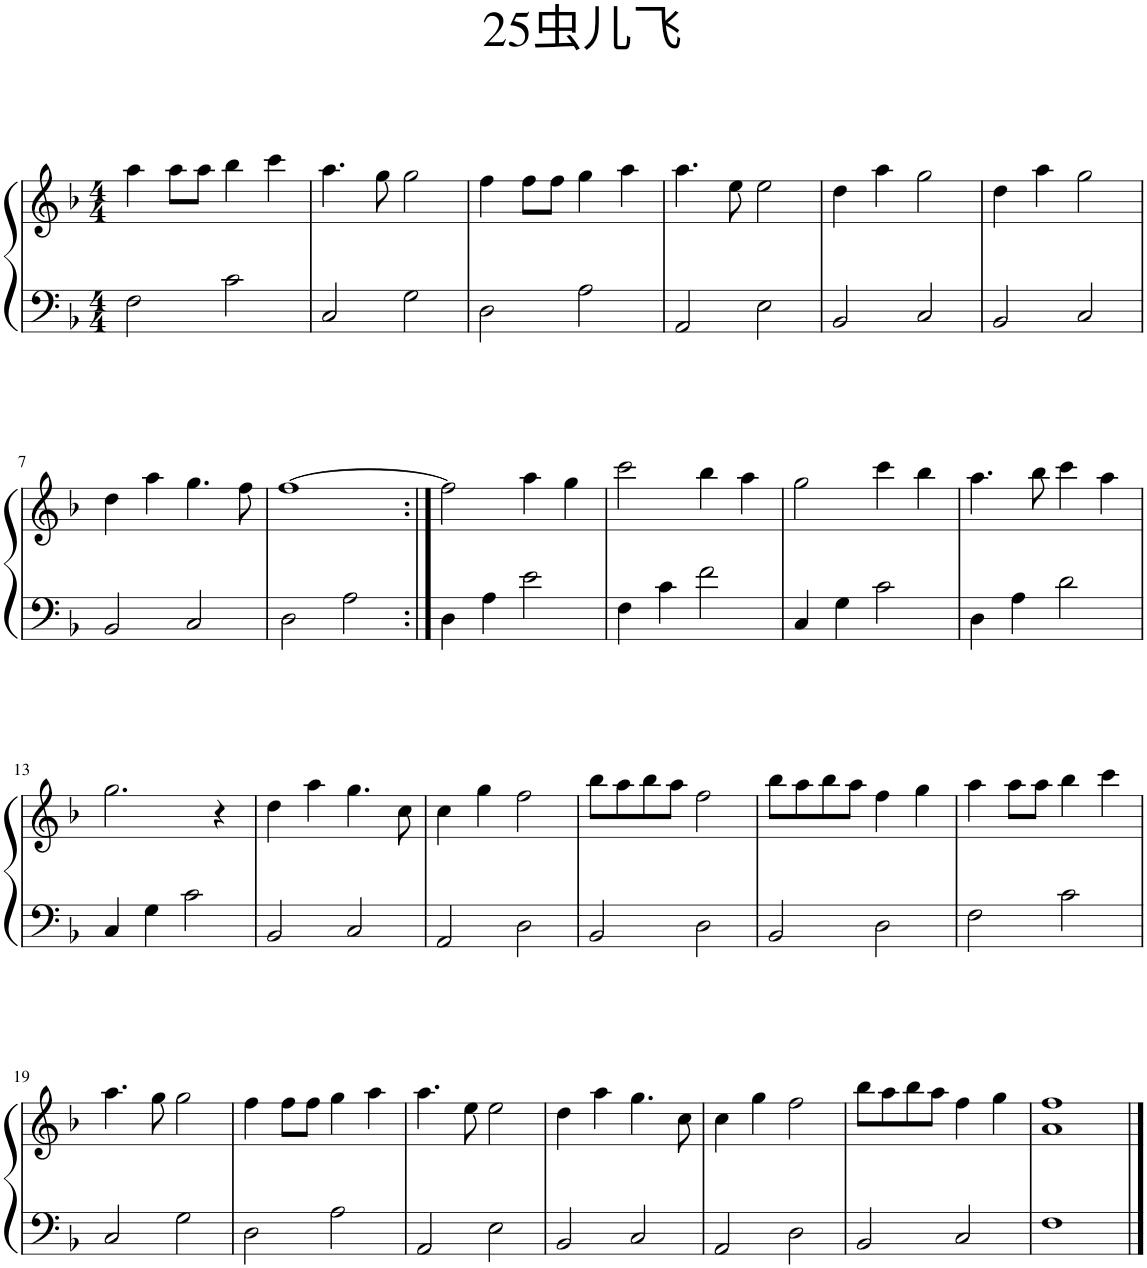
**kern	**kern
*part1	*part1
*staff2	*staff1
*I"钢琴	*
*clefF4	*clefG2
*k[b-]	*k[b-]
*M4/4	*M4/4
=1	=1
2F\	4aa\
.	8aa\L
.	8aa\J
2c\	4bb-\
.	4ccc\
=2	=2
2C/	4.aa\
.	8gg\
2G\	2gg\
=3	=3
2D\	4ff\
.	8ff\L
.	8ff\J
2A\	4gg\
.	4aa\
=4	=4
2AA/	4.aa\
.	8ee\
2E\	2ee\
=5	=5
2BB-/	4dd\
.	4aa\
2C/	2gg\
=6	=6
2BB-/	4dd\
.	4aa\
2C/	2gg\
!!LO:LB:g=z
=7	=7
2BB-/	4dd\
.	4aa\
2C/	4.gg\
.	8ff\
=8	=8
2D\	[1ff
2A\	.
=9:|!	=9:|!
4D\	2ff\]
4A\	.
2e\	4aa\
.	4gg\
=10	=10
4F\	2ccc\
4c\	.
2f\	4bb-\
.	4aa\
=11	=11
4C/	2gg\
4G\	.
2c\	4ccc\
.	4bb-\
=12	=12
4D\	4.aa\
4A\	.
.	8bb-\
2d\	4ccc\
.	4aa\
!!LO:LB:g=z
=13	=13
4C/	2.gg\
4G\	.
2c\	.
.	4r
=14	=14
2BB-/	4dd\
.	4aa\
2C/	4.gg\
.	8cc\
=15	=15
2AA/	4cc\
.	4gg\
2D\	2ff\
=16	=16
2BB-/	8bb-\L
.	8aa\
.	8bb-\
.	8aa\J
2D\	2ff\
=17	=17
2BB-/	8bb-\L
.	8aa\
.	8bb-\
.	8aa\J
2D\	4ff\
.	4gg\
=18	=18
2F\	4aa\
.	8aa\L
.	8aa\J
2c\	4bb-\
.	4ccc\
!!LO:LB:g=z
=19	=19
2C/	4.aa\
.	8gg\
2G\	2gg\
=20	=20
2D\	4ff\
.	8ff\L
.	8ff\J
2A\	4gg\
.	4aa\
=21	=21
2AA/	4.aa\
.	8ee\
2E\	2ee\
=22	=22
2BB-/	4dd\
.	4aa\
2C/	4.gg\
.	8cc\
=23	=23
2AA/	4cc\
.	4gg\
2D\	2ff\
=24	=24
2BB-/	8bb-\L
.	8aa\
.	8bb-\
.	8aa\J
2C/	4ff\
.	4gg\
=25	=25
1F	1a 1ff
==	==
*-	*-
